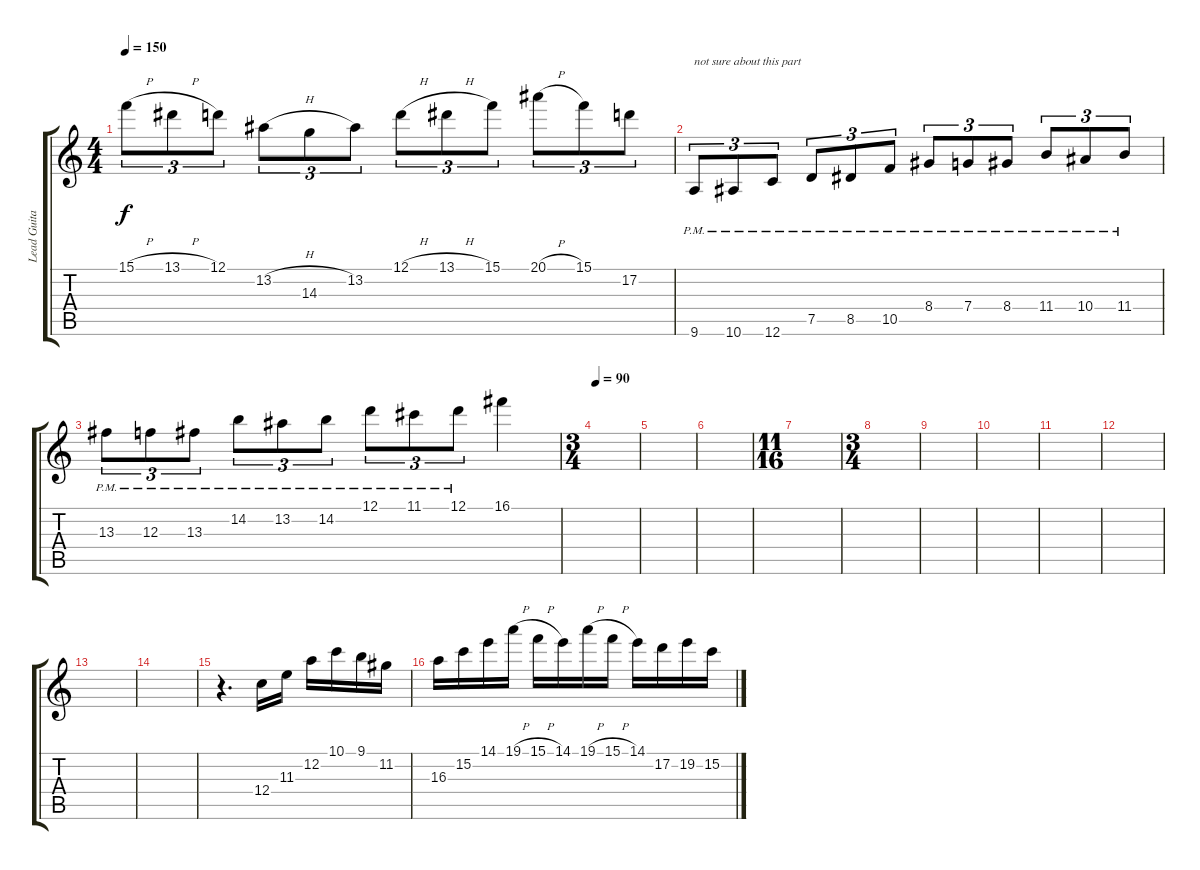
\track ("Lead Guitar" "Lead Guita") {instrument distortionguitar}
\staff {score tabs}
\tuning (D4 A3 F3 C3 G2 C2) {hide}
\ts (4 4)
\tempo 150
\clef g2
\ks c
15.1{h}.8{tu (3 2) dy f} 13.1{h}.8{tu (3 2)} 12.1.8{tu (3 2)} 13.2{h}.8{tu (3 2)} 14.3.8{tu (3 2)} 13.2.8{tu (3 2)} 12.1{h}.8{tu (3 2)} 13.1{h}.8{tu (3 2)} 15.1.8{tu (3 2)} 20.1{h}.8{tu (3 2)} 15.1.8{tu (3 2)} 17.2.8{tu (3 2)} |
9.6{pm}.8{tu (3 2) txt "not sure about this part"} 10.6{pm}.8{tu (3 2)} 12.6{pm}.8{tu (3 2)} 7.5{pm}.8{tu (3 2)} 8.5{pm}.8{tu (3 2)} 10.5{pm}.8{tu (3 2)} 8.4{pm}.8{tu (3 2)} 7.4{pm}.8{tu (3 2)} 8.4{pm}.8{tu (3 2)} 11.4{pm}.8{tu (3 2)} 10.4{pm}.8{tu (3 2)} 11.4{pm}.8{tu (3 2)} |
13.3{pm}.8{tu (3 2)} 12.3{pm}.8{tu (3 2)} 13.3{pm}.8{tu (3 2)} 14.2{pm}.8{tu (3 2)} 13.2{pm}.8{tu (3 2)} 14.2{pm}.8{tu (3 2)} 12.1{pm}.8{tu (3 2)} 11.1{pm}.8{tu (3 2)} 12.1{pm}.8{tu (3 2)} 16.1.4 |
\ts (3 4)
\tempo 90
|
|
|
\ts (11 16)
|
\ts (3 4)
|
|
|
|
|
|
|
r.4{d} 12.4.16 11.3.16 12.2.16 10.1.16 9.1.16 11.2.16 |
16.3.16 15.2.16 14.1.16 19.1{h}.16 15.1{h}.16 14.1.16 19.1{h}.16 15.1{h}.16 14.1.16 17.2.16 19.2.16 15.2.16
